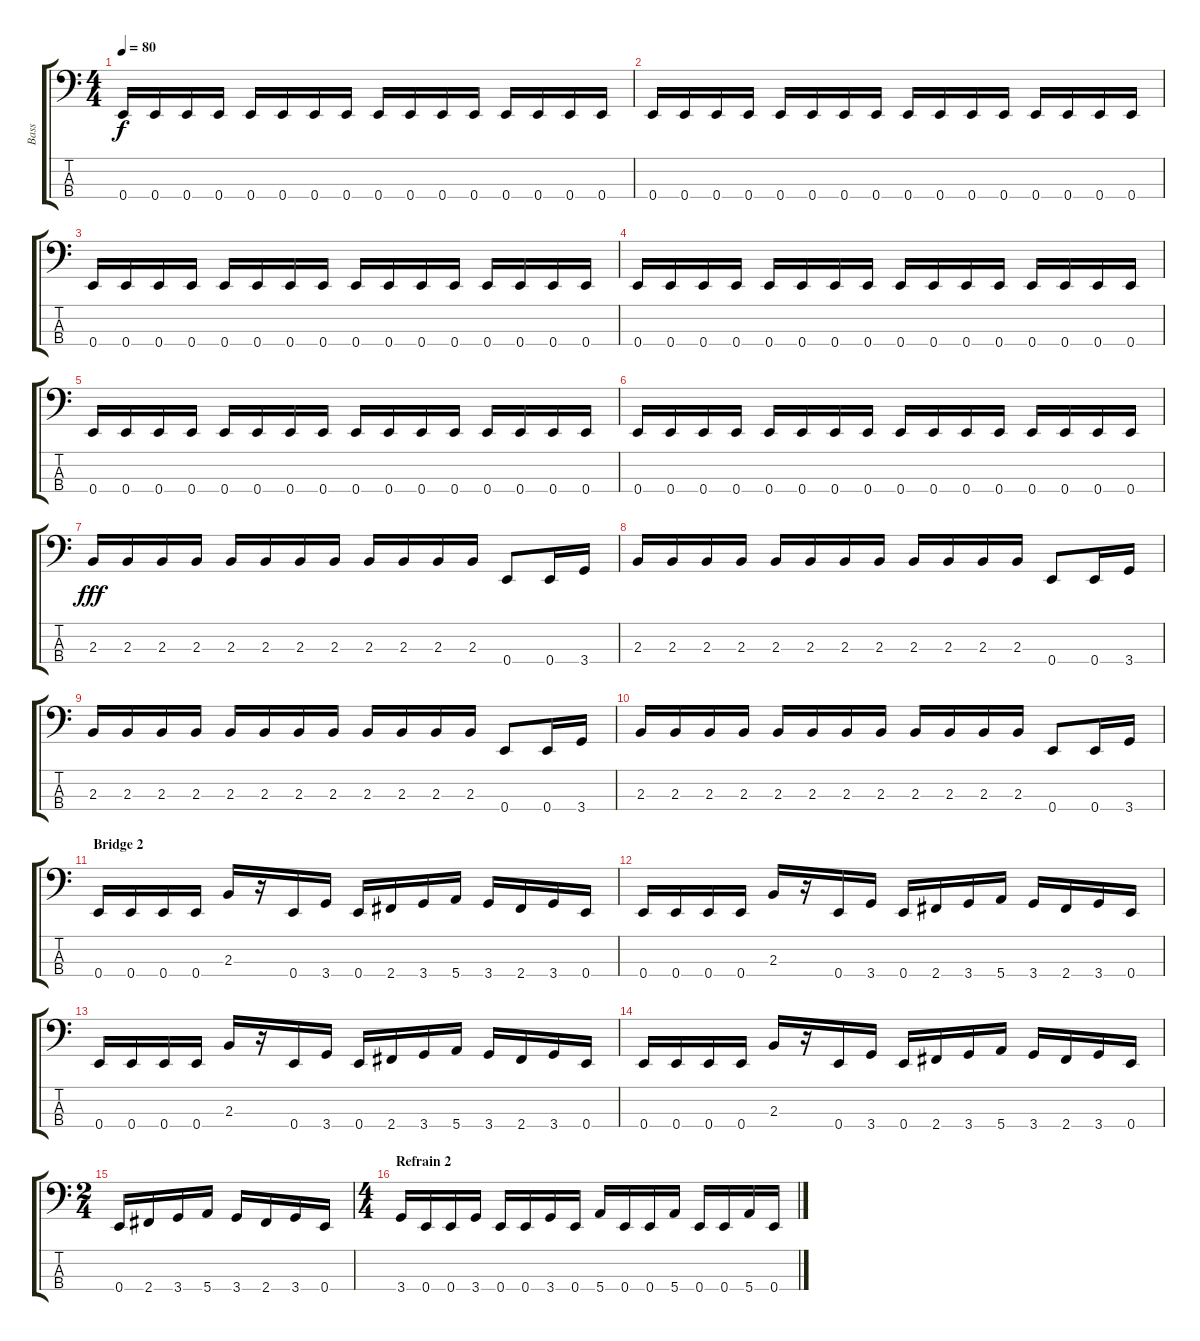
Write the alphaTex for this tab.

\track ("Bass" "Bass") {instrument electricbassfinger}
\staff {score tabs}
\tuning (G2 D2 A1 E1) {hide}
\ts (4 4)
\tempo 80
\clef f4
\ks c
0.4.16{dy f} 0.4.16 0.4.16 0.4.16 0.4.16 0.4.16 0.4.16 0.4.16 0.4.16 0.4.16 0.4.16 0.4.16 0.4.16 0.4.16 0.4.16 0.4.16 |
0.4.16 0.4.16 0.4.16 0.4.16 0.4.16 0.4.16 0.4.16 0.4.16 0.4.16 0.4.16 0.4.16 0.4.16 0.4.16 0.4.16 0.4.16 0.4.16 |
0.4.16 0.4.16 0.4.16 0.4.16 0.4.16 0.4.16 0.4.16 0.4.16 0.4.16 0.4.16 0.4.16 0.4.16 0.4.16 0.4.16 0.4.16 0.4.16 |
0.4.16 0.4.16 0.4.16 0.4.16 0.4.16 0.4.16 0.4.16 0.4.16 0.4.16 0.4.16 0.4.16 0.4.16 0.4.16 0.4.16 0.4.16 0.4.16 |
0.4.16 0.4.16 0.4.16 0.4.16 0.4.16 0.4.16 0.4.16 0.4.16 0.4.16 0.4.16 0.4.16 0.4.16 0.4.16 0.4.16 0.4.16 0.4.16 |
0.4.16 0.4.16 0.4.16 0.4.16 0.4.16 0.4.16 0.4.16 0.4.16 0.4.16 0.4.16 0.4.16 0.4.16 0.4.16 0.4.16 0.4.16 0.4.16 |
2.3.16{dy fff} 2.3.16 2.3.16 2.3.16 2.3.16 2.3.16 2.3.16 2.3.16 2.3.16 2.3.16 2.3.16 2.3.16 0.4.8 0.4.16 3.4.16 |
2.3.16 2.3.16 2.3.16 2.3.16 2.3.16 2.3.16 2.3.16 2.3.16 2.3.16 2.3.16 2.3.16 2.3.16 0.4.8 0.4.16 3.4.16 |
2.3.16 2.3.16 2.3.16 2.3.16 2.3.16 2.3.16 2.3.16 2.3.16 2.3.16 2.3.16 2.3.16 2.3.16 0.4.8 0.4.16 3.4.16 |
2.3.16 2.3.16 2.3.16 2.3.16 2.3.16 2.3.16 2.3.16 2.3.16 2.3.16 2.3.16 2.3.16 2.3.16 0.4.8 0.4.16 3.4.16 |
\section ("" "Bridge 2")
0.4.16 0.4.16 0.4.16 0.4.16 2.3.16 r.16 0.4.16 3.4.16 0.4.16 2.4.16 3.4.16 5.4.16 3.4.16 2.4.16 3.4.16 0.4.16 |
0.4.16 0.4.16 0.4.16 0.4.16 2.3.16 r.16 0.4.16 3.4.16 0.4.16 2.4.16 3.4.16 5.4.16 3.4.16 2.4.16 3.4.16 0.4.16 |
0.4.16 0.4.16 0.4.16 0.4.16 2.3.16 r.16 0.4.16 3.4.16 0.4.16 2.4.16 3.4.16 5.4.16 3.4.16 2.4.16 3.4.16 0.4.16 |
0.4.16 0.4.16 0.4.16 0.4.16 2.3.16 r.16 0.4.16 3.4.16 0.4.16 2.4.16 3.4.16 5.4.16 3.4.16 2.4.16 3.4.16 0.4.16 |
\ts (2 4)
0.4.16 2.4.16 3.4.16 5.4.16 3.4.16 2.4.16 3.4.16 0.4.16 |
\ts (4 4)
\section ("" "Refrain 2")
3.4.16 0.4.16 0.4.16 3.4.16 0.4.16 0.4.16 3.4.16 0.4.16 5.4.16 0.4.16 0.4.16 5.4.16 0.4.16 0.4.16 5.4.16 0.4.16
